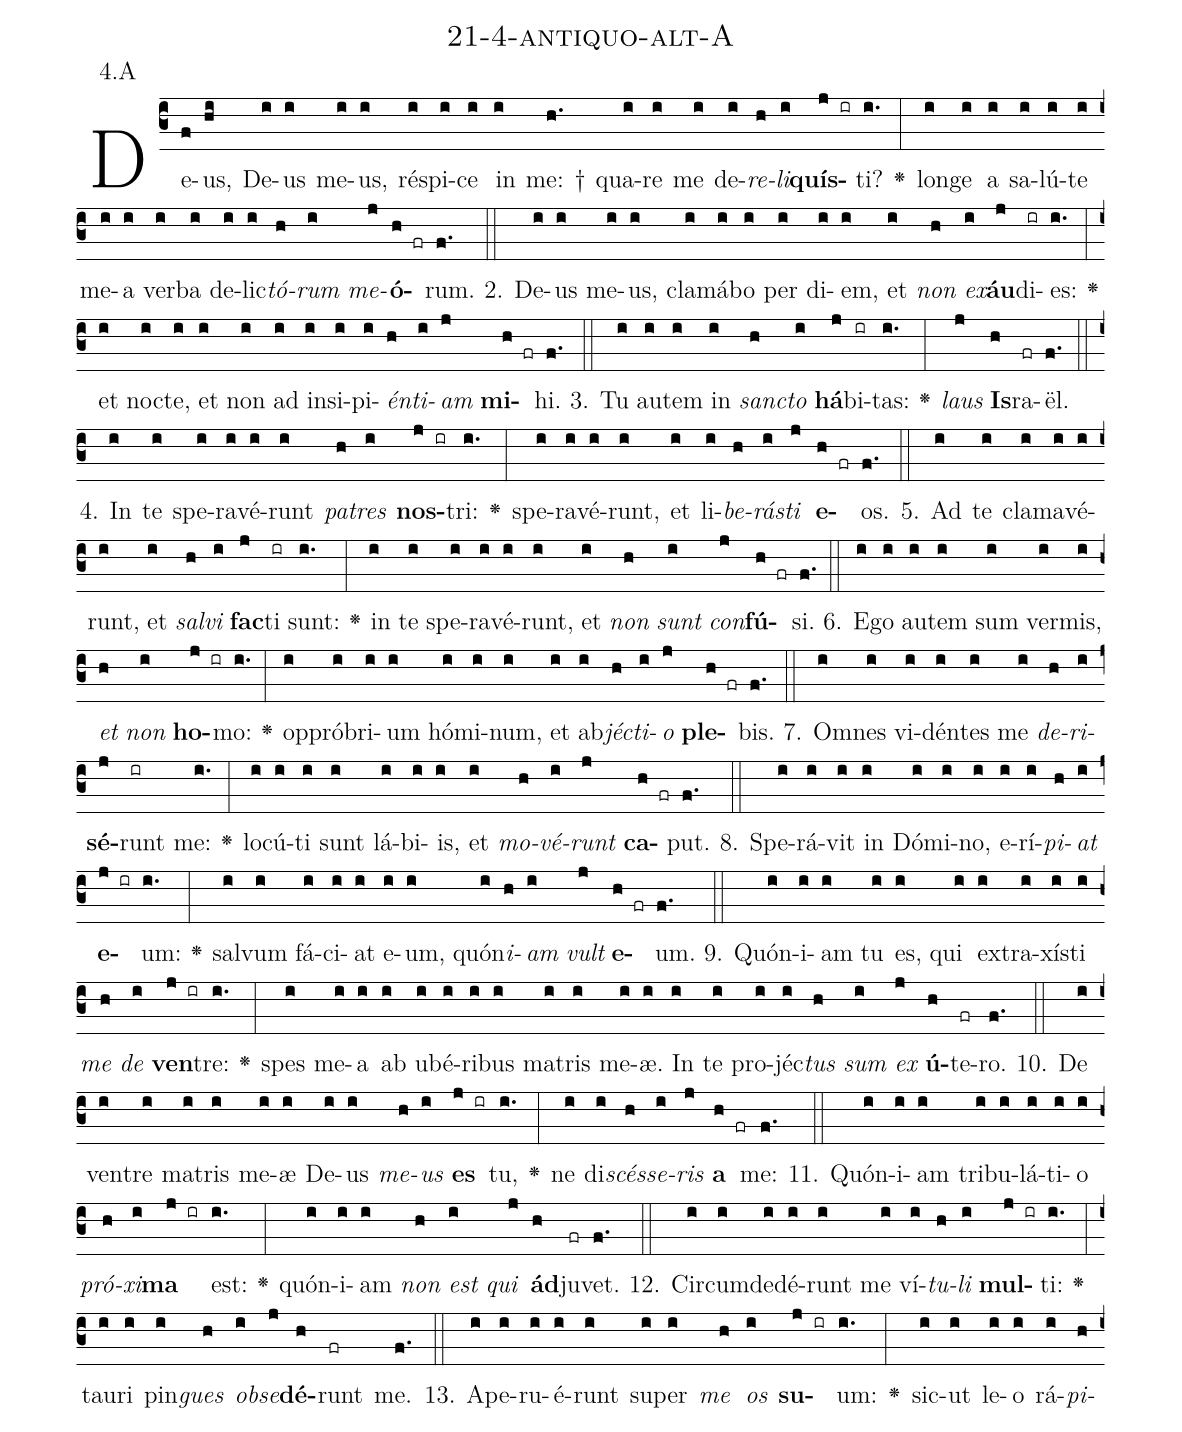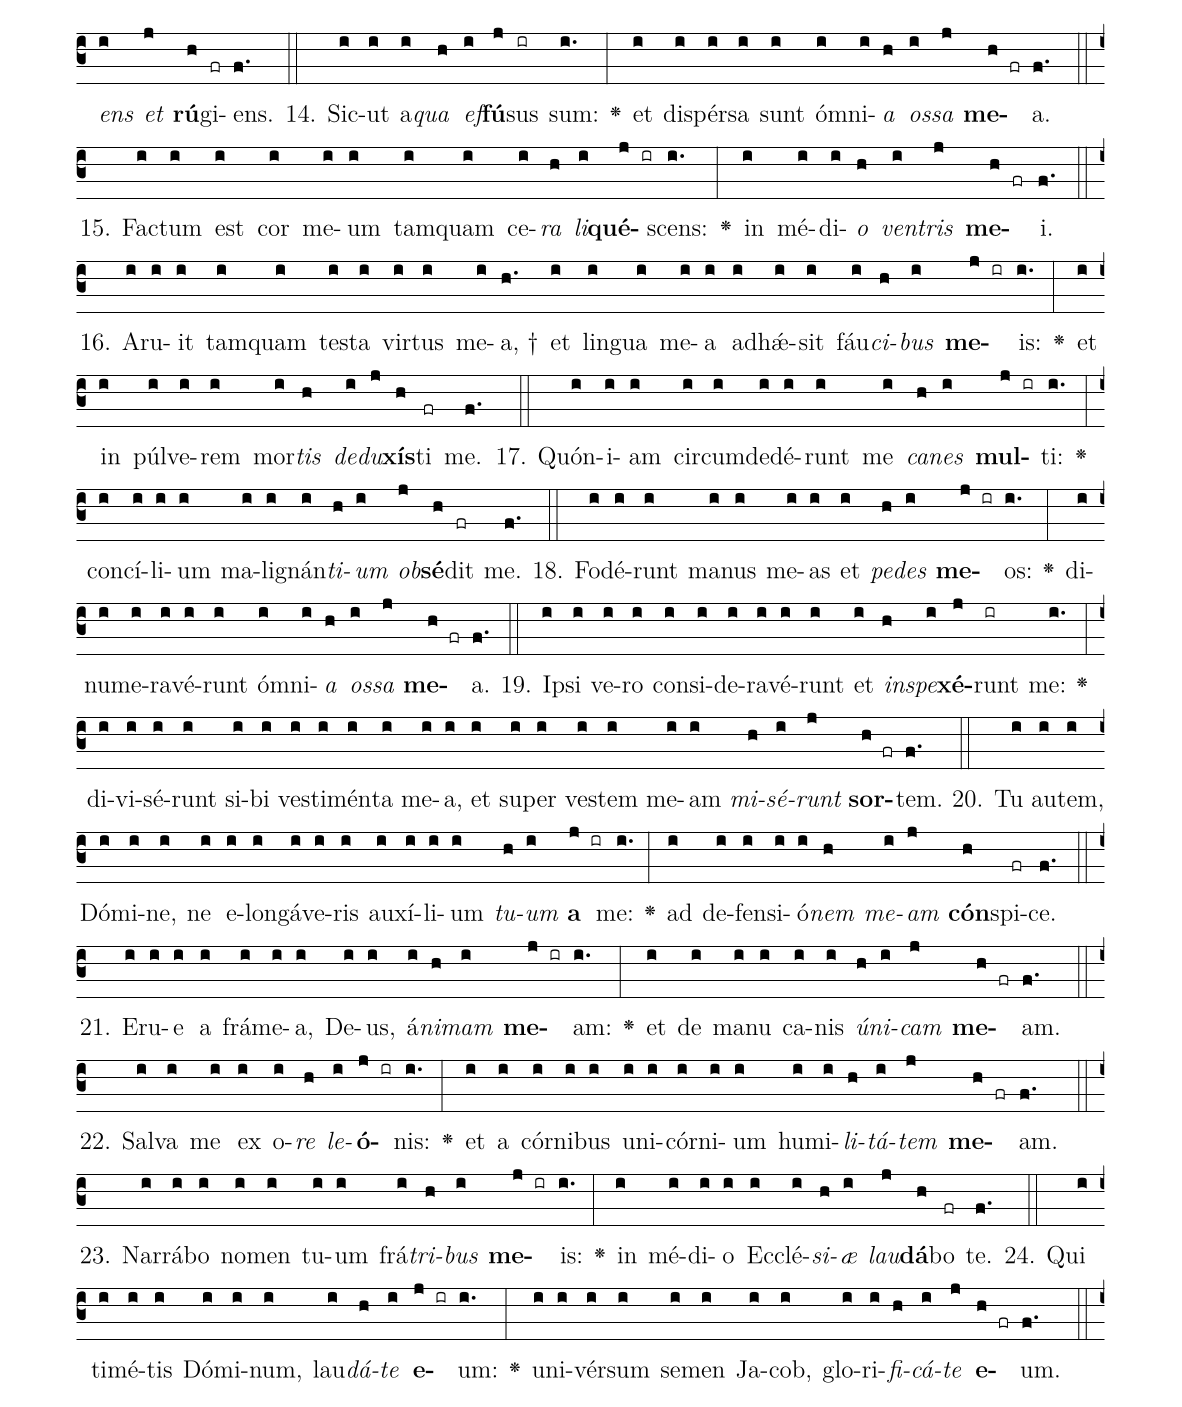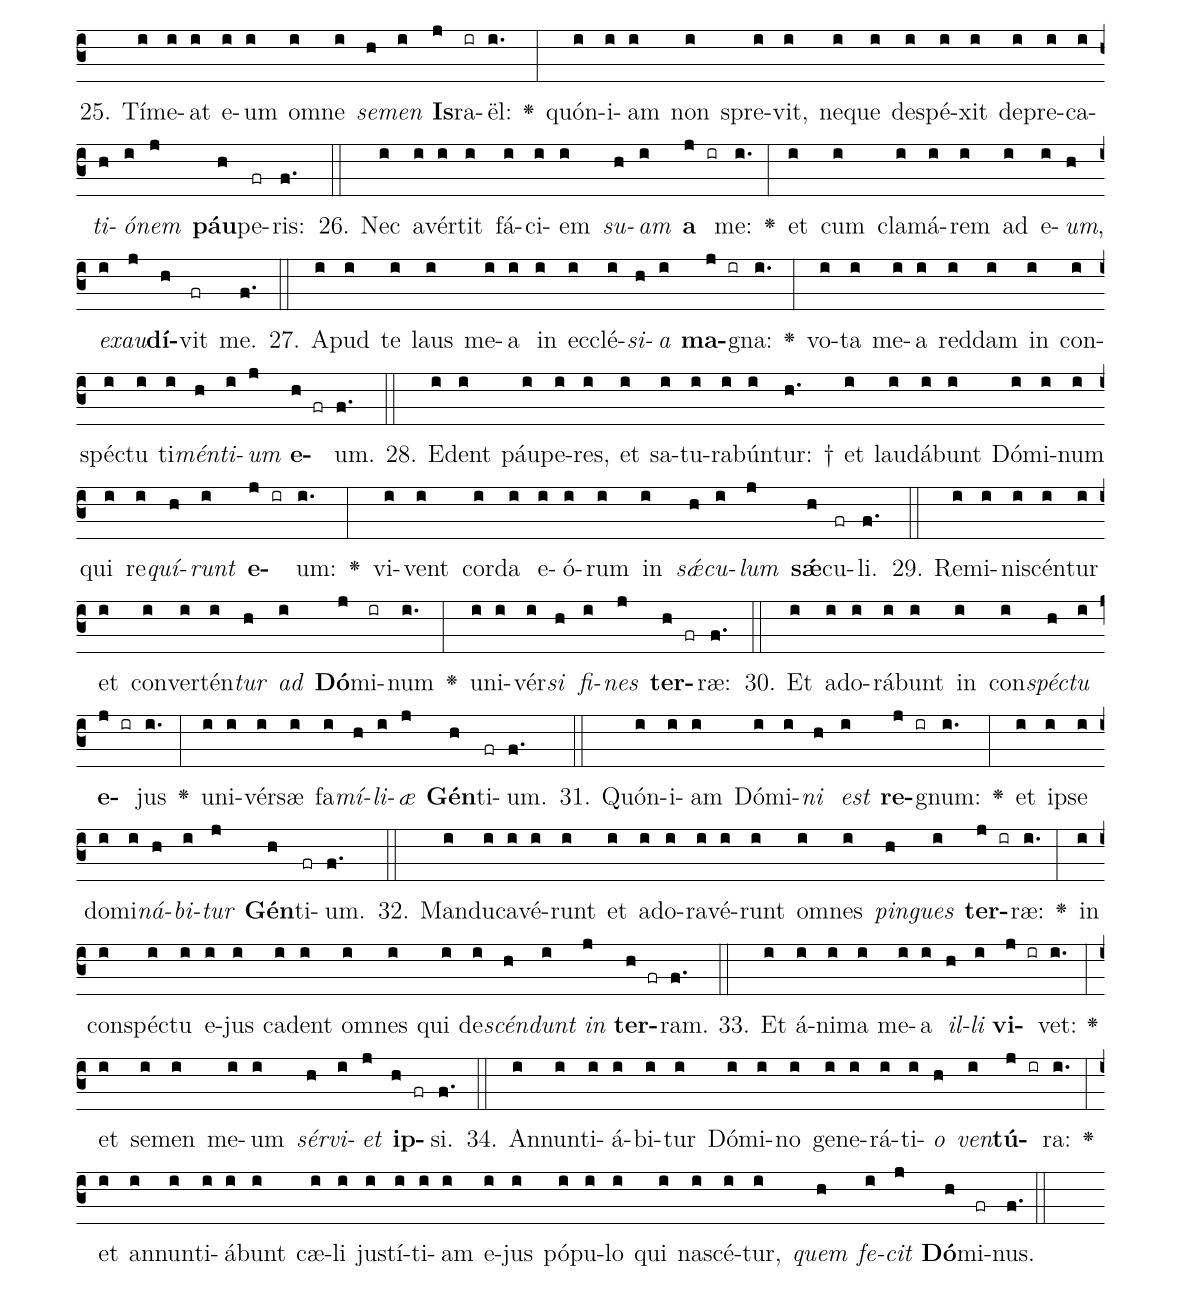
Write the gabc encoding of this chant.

name: 21-4-antiquo-alt-A;
annotation: 4.A;
%%
(c3)De(f)us,(hi) De(i)us(i) me(i)us,(i) ré(i)spi(i)ce(i) in(i) me: †(h.) qua(i)re(i) me(i) de(i)<i>re</i>(h)<i>li</i>(i)<b>quís</b>(j ir)ti?(i.) <v>\greheightstar</v>(:) lon(i)ge(i) a(i) sa(i)lú(i)te(i) me(i)a(i) ver(i)ba(i) de(i)lic(i)<i>tó</i>(h)<i>rum</i>(i) <i>me</i>(j)<b>ó</b>(h fr)rum.(f.) (::)
2. De(i)us(i) me(i)us,(i) cla(i)má(i)bo(i) per(i) di(i)em,(i) et(i) <i>non</i>(h) <i>ex</i>(i)<b>áu</b>(j)di(ir)es:(i.) <v>\greheightstar</v>(:) et(i) noc(i)te,(i) et(i) non(i) ad(i) in(i)si(i)pi(i)<i>én</i>(h)<i>ti</i>(i)<i>am</i>(j) <b>mi</b>(h fr)hi.(f.) (::)
3. Tu(i) au(i)tem(i) in(i) <i>sanc</i>(h)<i>to</i>(i) <b>há</b>(j)bi(ir)tas:(i.) <v>\greheightstar</v>(:) <i>laus</i>(j) <b>Is</b>(h)ra(fr)ël.(f.) (::)
4. In(i) te(i) spe(i)ra(i)vé(i)runt(i) <i>pa</i>(h)<i>tres</i>(i) <b>nos</b>(j ir)tri:(i.) <v>\greheightstar</v>(:) spe(i)ra(i)vé(i)runt,(i) et(i) li(i)<i>be</i>(h)<i>rás</i>(i)<i>ti</i>(j) <b>e</b>(h fr)os.(f.) (::)
5. Ad(i) te(i) cla(i)ma(i)vé(i)runt,(i) et(i) <i>sal</i>(h)<i>vi</i>(i) <b>fac</b>(j)ti(ir) sunt:(i.) <v>\greheightstar</v>(:) in(i) te(i) spe(i)ra(i)vé(i)runt,(i) et(i) <i>non</i>(h) <i>sunt</i>(i) <i>con</i>(j)<b>fú</b>(h fr)si.(f.) (::)
6. E(i)go(i) au(i)tem(i) sum(i) ver(i)mis,(i) <i>et</i>(h) <i>non</i>(i) <b>ho</b>(j ir)mo:(i.) <v>\greheightstar</v>(:) op(i)pró(i)bri(i)um(i) hó(i)mi(i)num,(i) et(i) ab(i)<i>jéc</i>(h)<i>ti</i>(i)<i>o</i>(j) <b>ple</b>(h fr)bis.(f.) (::)
7. Om(i)nes(i) vi(i)dén(i)tes(i) me(i) <i>de</i>(h)<i>ri</i>(i)<b>sé</b>(j)runt(ir) me:(i.) <v>\greheightstar</v>(:) lo(i)cú(i)ti(i) sunt(i) lá(i)bi(i)is,(i) et(i) <i>mo</i>(h)<i>vé</i>(i)<i>runt</i>(j) <b>ca</b>(h fr)put.(f.) (::)
8. Spe(i)rá(i)vit(i) in(i) Dó(i)mi(i)no,(i) e(i)rí(i)<i>pi</i>(h)<i>at</i>(i) <b>e</b>(j ir)um:(i.) <v>\greheightstar</v>(:) sal(i)vum(i) fá(i)ci(i)at(i) e(i)um,(i) quón(i)<i>i</i>(h)<i>am</i>(i) <i>vult</i>(j) <b>e</b>(h fr)um.(f.) (::)
9. Quón(i)i(i)am(i) tu(i) es,(i) qui(i) ex(i)tra(i)xís(i)ti(i) <i>me</i>(h) <i>de</i>(i) <b>ven</b>(j ir)tre:(i.) <v>\greheightstar</v>(:) spes(i) me(i)a(i) ab(i) u(i)bé(i)ri(i)bus(i) ma(i)tris(i) me(i)æ.(i) In(i) te(i) pro(i)jéc(i)<i>tus</i>(h) <i>sum</i>(i) <i>ex</i>(j) <b>ú</b>(h)te(fr)ro.(f.) (::)
10. De(i) ven(i)tre(i) ma(i)tris(i) me(i)æ(i) De(i)us(i) <i>me</i>(h)<i>us</i>(i) <b>es</b>(j ir) tu,(i.) <v>\greheightstar</v>(:) ne(i) di(i)<i>scés</i>(h)<i>se</i>(i)<i>ris</i>(j) <b>a</b>(h fr) me:(f.) (::)
11. Quón(i)i(i)am(i) tri(i)bu(i)lá(i)ti(i)o(i) <i>pró</i>(h)<i>xi</i>(i)<b>ma</b>(j ir) est:(i.) <v>\greheightstar</v>(:) quón(i)i(i)am(i) <i>non</i>(h) <i>est</i>(i) <i>qui</i>(j) <b>ád</b>(h)ju(fr)vet.(f.) (::)
12. Cir(i)cum(i)de(i)dé(i)runt(i) me(i) ví(i)<i>tu</i>(h)<i>li</i>(i) <b>mul</b>(j ir)ti:(i.) <v>\greheightstar</v>(:) tau(i)ri(i) pin(i)<i>gues</i>(h) <i>ob</i>(i)<i>se</i>(j)<b>dé</b>(h)runt(fr) me.(f.) (::)
13. A(i)pe(i)ru(i)é(i)runt(i) su(i)per(i) <i>me</i>(h) <i>os</i>(i) <b>su</b>(j ir)um:(i.) <v>\greheightstar</v>(:) sic(i)ut(i) le(i)o(i) rá(i)<i>pi</i>(h)<i>ens</i>(i) <i>et</i>(j) <b>rú</b>(h)gi(fr)ens.(f.) (::)
14. Sic(i)ut(i) a(i)<i>qua</i>(h) <i>ef</i>(i)<b>fú</b>(j)sus(ir) sum:(i.) <v>\greheightstar</v>(:) et(i) di(i)spér(i)sa(i) sunt(i) óm(i)ni(i)<i>a</i>(h) <i>os</i>(i)<i>sa</i>(j) <b>me</b>(h fr)a.(f.) (::)
15. Fac(i)tum(i) est(i) cor(i) me(i)um(i) tam(i)quam(i) ce(i)<i>ra</i>(h) <i>li</i>(i)<b>qué</b>(j ir)scens:(i.) <v>\greheightstar</v>(:) in(i) mé(i)di(i)<i>o</i>(h) <i>ven</i>(i)<i>tris</i>(j) <b>me</b>(h fr)i.(f.) (::)
16. A(i)ru(i)it(i) tam(i)quam(i) tes(i)ta(i) vir(i)tus(i) me(i)a, †(h.) et(i) lin(i)gua(i) me(i)a(i) ad(i)hǽ(i)sit(i) fáu(i)<i>ci</i>(h)<i>bus</i>(i) <b>me</b>(j ir)is:(i.) <v>\greheightstar</v>(:) et(i) in(i) púl(i)ve(i)rem(i) mor(i)<i>tis</i>(h) <i>de</i>(i)<i>du</i>(j)<b>xís</b>(h)ti(fr) me.(f.) (::)
17. Quón(i)i(i)am(i) cir(i)cum(i)de(i)dé(i)runt(i) me(i) <i>ca</i>(h)<i>nes</i>(i) <b>mul</b>(j ir)ti:(i.) <v>\greheightstar</v>(:) con(i)cí(i)li(i)um(i) ma(i)li(i)gnán(i)<i>ti</i>(h)<i>um</i>(i) <i>ob</i>(j)<b>sé</b>(h)dit(fr) me.(f.) (::)
18. Fo(i)dé(i)runt(i) ma(i)nus(i) me(i)as(i) et(i) <i>pe</i>(h)<i>des</i>(i) <b>me</b>(j ir)os:(i.) <v>\greheightstar</v>(:) di(i)nu(i)me(i)ra(i)vé(i)runt(i) óm(i)ni(i)<i>a</i>(h) <i>os</i>(i)<i>sa</i>(j) <b>me</b>(h fr)a.(f.) (::)
19. Ip(i)si(i) ve(i)ro(i) con(i)si(i)de(i)ra(i)vé(i)runt(i) et(i) <i>in</i>(h)<i>spe</i>(i)<b>xé</b>(j)runt(ir) me:(i.) <v>\greheightstar</v>(:) di(i)vi(i)sé(i)runt(i) si(i)bi(i) ves(i)ti(i)mén(i)ta(i) me(i)a,(i) et(i) su(i)per(i) ves(i)tem(i) me(i)am(i) <i>mi</i>(h)<i>sé</i>(i)<i>runt</i>(j) <b>sor</b>(h fr)tem.(f.) (::)
20. Tu(i) au(i)tem,(i) Dó(i)mi(i)ne,(i) ne(i) e(i)lon(i)gá(i)ve(i)ris(i) au(i)xí(i)li(i)um(i) <i>tu</i>(h)<i>um</i>(i) <b>a</b>(j ir) me:(i.) <v>\greheightstar</v>(:) ad(i) de(i)fen(i)si(i)ó(i)<i>nem</i>(h) <i>me</i>(i)<i>am</i>(j) <b>cón</b>(h)spi(fr)ce.(f.) (::)
21. E(i)ru(i)e(i) a(i) frá(i)me(i)a,(i) De(i)us,(i) á(i)<i>ni</i>(h)<i>mam</i>(i) <b>me</b>(j ir)am:(i.) <v>\greheightstar</v>(:) et(i) de(i) ma(i)nu(i) ca(i)nis(i) <i>ú</i>(h)<i>ni</i>(i)<i>cam</i>(j) <b>me</b>(h fr)am.(f.) (::)
22. Sal(i)va(i) me(i) ex(i) o(i)<i>re</i>(h) <i>le</i>(i)<b>ó</b>(j ir)nis:(i.) <v>\greheightstar</v>(:) et(i) a(i) cór(i)ni(i)bus(i) u(i)ni(i)cór(i)ni(i)um(i) hu(i)mi(i)<i>li</i>(h)<i>tá</i>(i)<i>tem</i>(j) <b>me</b>(h fr)am.(f.) (::)
23. Nar(i)rá(i)bo(i) no(i)men(i) tu(i)um(i) frá(i)<i>tri</i>(h)<i>bus</i>(i) <b>me</b>(j ir)is:(i.) <v>\greheightstar</v>(:) in(i) mé(i)di(i)o(i) Ec(i)clé(i)<i>si</i>(h)<i>æ</i>(i) <i>lau</i>(j)<b>dá</b>(h)bo(fr) te.(f.) (::)
24. Qui(i) ti(i)mé(i)tis(i) Dó(i)mi(i)num,(i) lau(i)<i>dá</i>(h)<i>te</i>(i) <b>e</b>(j ir)um:(i.) <v>\greheightstar</v>(:) u(i)ni(i)vér(i)sum(i) se(i)men(i) Ja(i)cob,(i) glo(i)ri(i)<i>fi</i>(h)<i>cá</i>(i)<i>te</i>(j) <b>e</b>(h fr)um.(f.) (::)
25. Tí(i)me(i)at(i) e(i)um(i) om(i)ne(i) <i>se</i>(h)<i>men</i>(i) <b>Is</b>(j)ra(ir)ël:(i.) <v>\greheightstar</v>(:) quón(i)i(i)am(i) non(i) spre(i)vit,(i) ne(i)que(i) de(i)spé(i)xit(i) de(i)pre(i)ca(i)<i>ti</i>(h)<i>ó</i>(i)<i>nem</i>(j) <b>páu</b>(h)pe(fr)ris:(f.) (::)
26. Nec(i) a(i)vér(i)tit(i) fá(i)ci(i)em(i) <i>su</i>(h)<i>am</i>(i) <b>a</b>(j ir) me:(i.) <v>\greheightstar</v>(:) et(i) cum(i) cla(i)má(i)rem(i) ad(i) e(i)<i>um</i>,(h) <i>ex</i>(i)<i>au</i>(j)<b>dí</b>(h)vit(fr) me.(f.) (::)
27. A(i)pud(i) te(i) laus(i) me(i)a(i) in(i) ec(i)clé(i)<i>si</i>(h)<i>a</i>(i) <b>ma</b>(j ir)gna:(i.) <v>\greheightstar</v>(:) vo(i)ta(i) me(i)a(i) red(i)dam(i) in(i) con(i)spéc(i)tu(i) ti(i)<i>mén</i>(h)<i>ti</i>(i)<i>um</i>(j) <b>e</b>(h fr)um.(f.) (::)
28. E(i)dent(i) páu(i)pe(i)res,(i) et(i) sa(i)tu(i)ra(i)bún(i)tur: †(h.) et(i) lau(i)dá(i)bunt(i) Dó(i)mi(i)num(i) qui(i) re(i)<i>quí</i>(h)<i>runt</i>(i) <b>e</b>(j ir)um:(i.) <v>\greheightstar</v>(:) vi(i)vent(i) cor(i)da(i) e(i)ó(i)rum(i) in(i) <i>sǽ</i>(h)<i>cu</i>(i)<i>lum</i>(j) <b>sǽ</b>(h)cu(fr)li.(f.) (::)
29. Re(i)mi(i)ni(i)scén(i)tur(i) et(i) con(i)ver(i)tén(i)<i>tur</i>(h) <i>ad</i>(i) <b>Dó</b>(j)mi(ir)num(i.) <v>\greheightstar</v>(:) u(i)ni(i)vér(i)<i>si</i>(h) <i>fi</i>(i)<i>nes</i>(j) <b>ter</b>(h fr)ræ:(f.) (::)
30. Et(i) ad(i)o(i)rá(i)bunt(i) in(i) con(i)<i>spéc</i>(h)<i>tu</i>(i) <b>e</b>(j ir)jus(i.) <v>\greheightstar</v>(:) u(i)ni(i)vér(i)sæ(i) fa(i)<i>mí</i>(h)<i>li</i>(i)<i>æ</i>(j) <b>Gén</b>(h)ti(fr)um.(f.) (::)
31. Quón(i)i(i)am(i) Dó(i)mi(i)<i>ni</i>(h) <i>est</i>(i) <b>re</b>(j ir)gnum:(i.) <v>\greheightstar</v>(:) et(i) ip(i)se(i) do(i)mi(i)<i>ná</i>(h)<i>bi</i>(i)<i>tur</i>(j) <b>Gén</b>(h)ti(fr)um.(f.) (::)
32. Man(i)du(i)ca(i)vé(i)runt(i) et(i) ad(i)o(i)ra(i)vé(i)runt(i) om(i)nes(i) <i>pin</i>(h)<i>gues</i>(i) <b>ter</b>(j ir)ræ:(i.) <v>\greheightstar</v>(:) in(i) con(i)spéc(i)tu(i) e(i)jus(i) ca(i)dent(i) om(i)nes(i) qui(i) de(i)<i>scén</i>(h)<i>dunt</i>(i) <i>in</i>(j) <b>ter</b>(h fr)ram.(f.) (::)
33. Et(i) á(i)ni(i)ma(i) me(i)a(i) <i>il</i>(h)<i>li</i>(i) <b>vi</b>(j ir)vet:(i.) <v>\greheightstar</v>(:) et(i) se(i)men(i) me(i)um(i) <i>sér</i>(h)<i>vi</i>(i)<i>et</i>(j) <b>ip</b>(h fr)si.(f.) (::)
34. An(i)nun(i)ti(i)á(i)bi(i)tur(i) Dó(i)mi(i)no(i) ge(i)ne(i)rá(i)ti(i)<i>o</i>(h) <i>ven</i>(i)<b>tú</b>(j ir)ra:(i.) <v>\greheightstar</v>(:) et(i) an(i)nun(i)ti(i)á(i)bunt(i) cæ(i)li(i) jus(i)tí(i)ti(i)am(i) e(i)jus(i) pó(i)pu(i)lo(i) qui(i) na(i)scé(i)tur,(i) <i>quem</i>(h) <i>fe</i>(i)<i>cit</i>(j) <b>Dó</b>(h)mi(fr)nus.(f.) (::)
